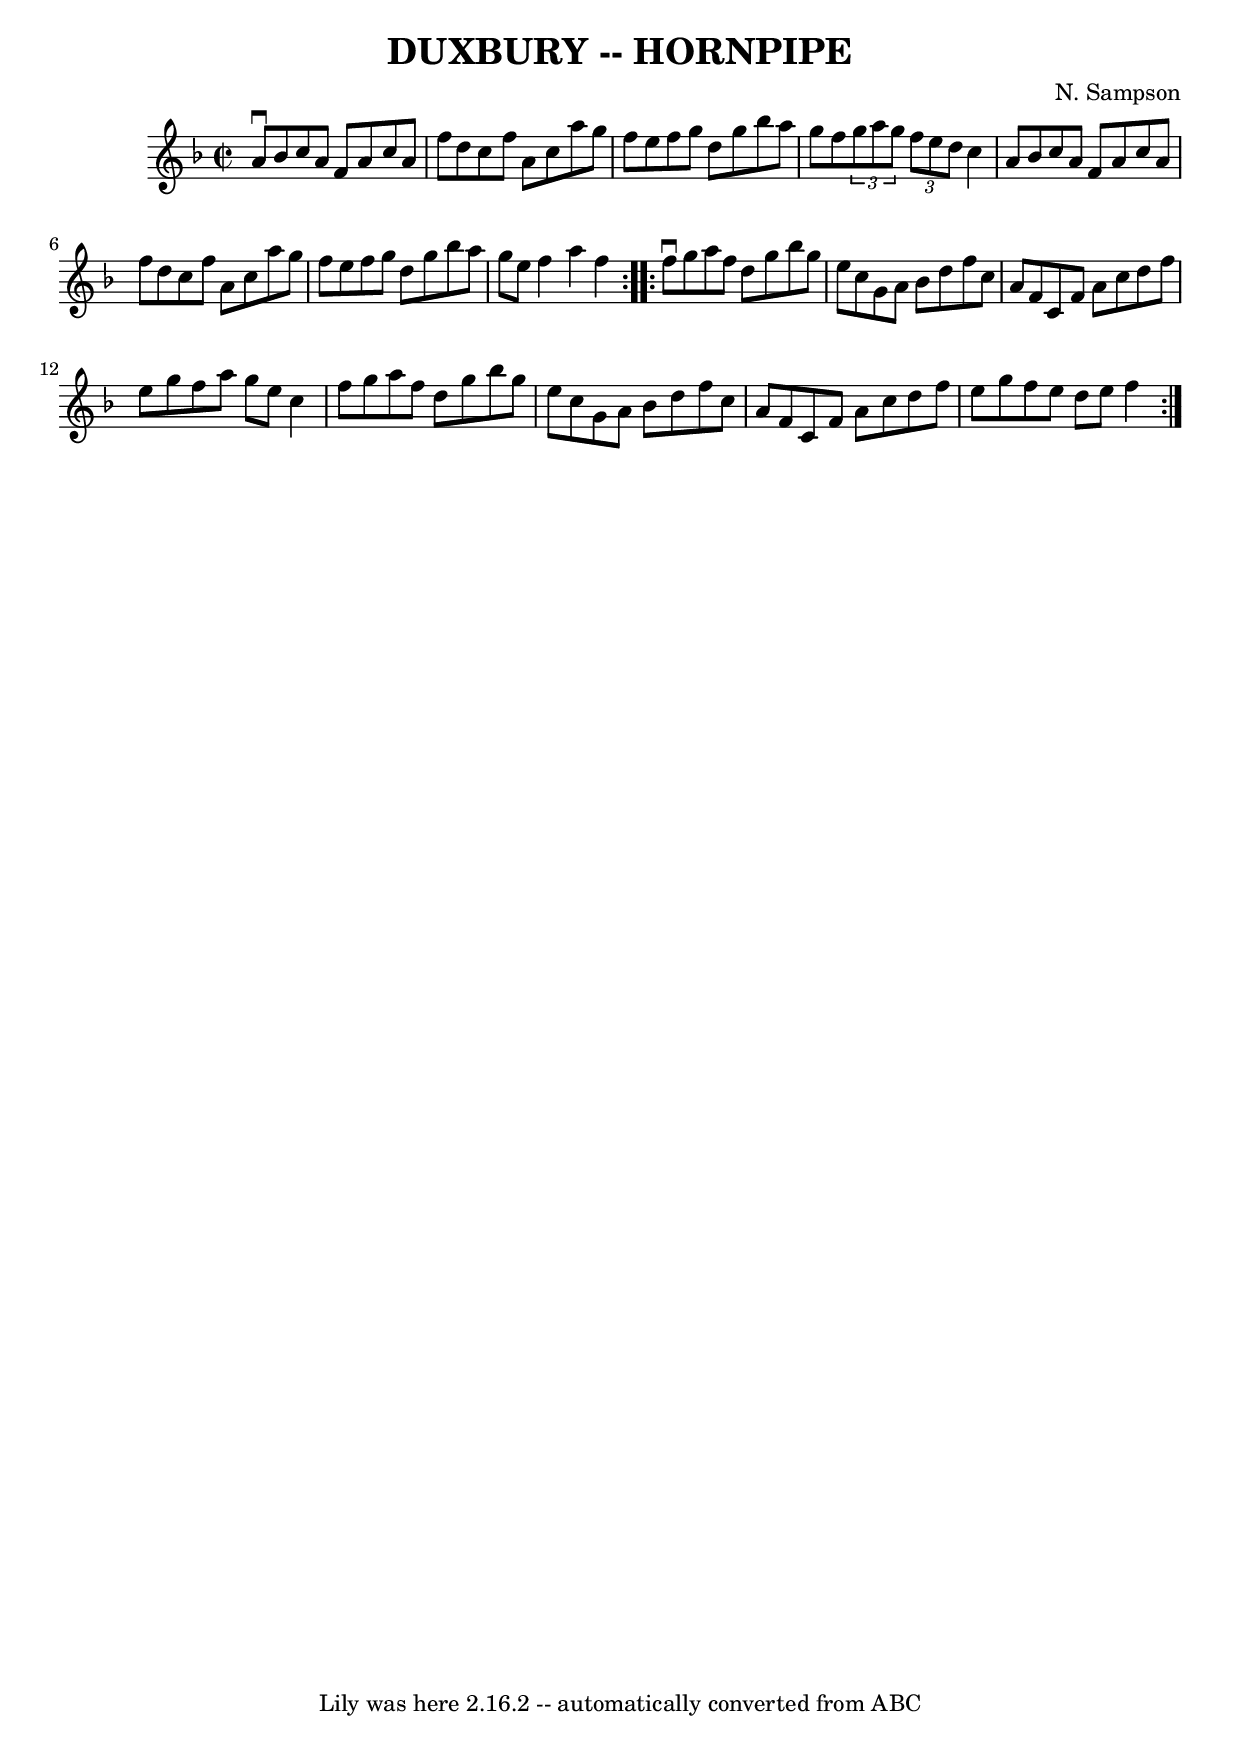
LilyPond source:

\version "2.7.40"
\include "Mammoth.ily"
\header {
	%% book = "Cole's 1000 Fiddle Tunes"
	composer = "N. Sampson"
	crossRefNumber = "1"
	footnotes = ""
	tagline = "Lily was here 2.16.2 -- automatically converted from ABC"
	title = "DUXBURY -- HORNPIPE"
}
voicedefault =  {


\repeat volta 2 {
\override Staff.TimeSignature #'style = #'C
 \time 2/2 \key f \major a'8^\downbow bes'8        |
 c''8 a'8  
 f'8 a'8 c''8 a'8 f''8 d''8    |
 c''8 f''8 a'8   
 c''8 a''8 g''8 f''8 e''8    |
 f''8 g''8 d''8    
g''8 bes''8 a''8 g''8 f''8    |
   \times 2/3 { g''8    
a''8 g''8  }   \times 2/3 { f''8 e''8 d''8  } c''4 a'8 bes'8 
       |
 c''8 a'8 f'8 a'8 c''8 a'8 f''8 d''8    
|
 c''8 f''8 a'8 c''8 a''8 g''8 f''8 e''8    
|
 f''8 g''8 d''8 g''8 bes''8 a''8 g''8 e''8    
|
 f''4 a''4 f''4    }     \repeat volta 2 { f''8^\downbow   
g''8        |
 a''8 f''8 d''8 g''8 bes''8 g''8 e''8   
 c''8    |
 g'8 a'8 bes'8 d''8 f''8 c''8 a'8 f'8   
 |
 c'8 f'8 a'8 c''8 d''8 f''8 e''8 g''8    
|
 f''8 a''8 g''8 e''8 c''4 f''8 g''8        |
 
 a''8 f''8 d''8 g''8 bes''8 g''8 e''8 c''8    |
   
g'8 a'8 bes'8 d''8 f''8 c''8 a'8 f'8    |
 c'8    
f'8 a'8 c''8 d''8 f''8 e''8 g''8    |
 f''8 e''8   
 d''8 e''8 f''4    }   
}

\score{
    <<

	\context Staff="default"
	{
	    \voicedefault 
	}

    >>
	\layout {
	}
	\midi {}
}
